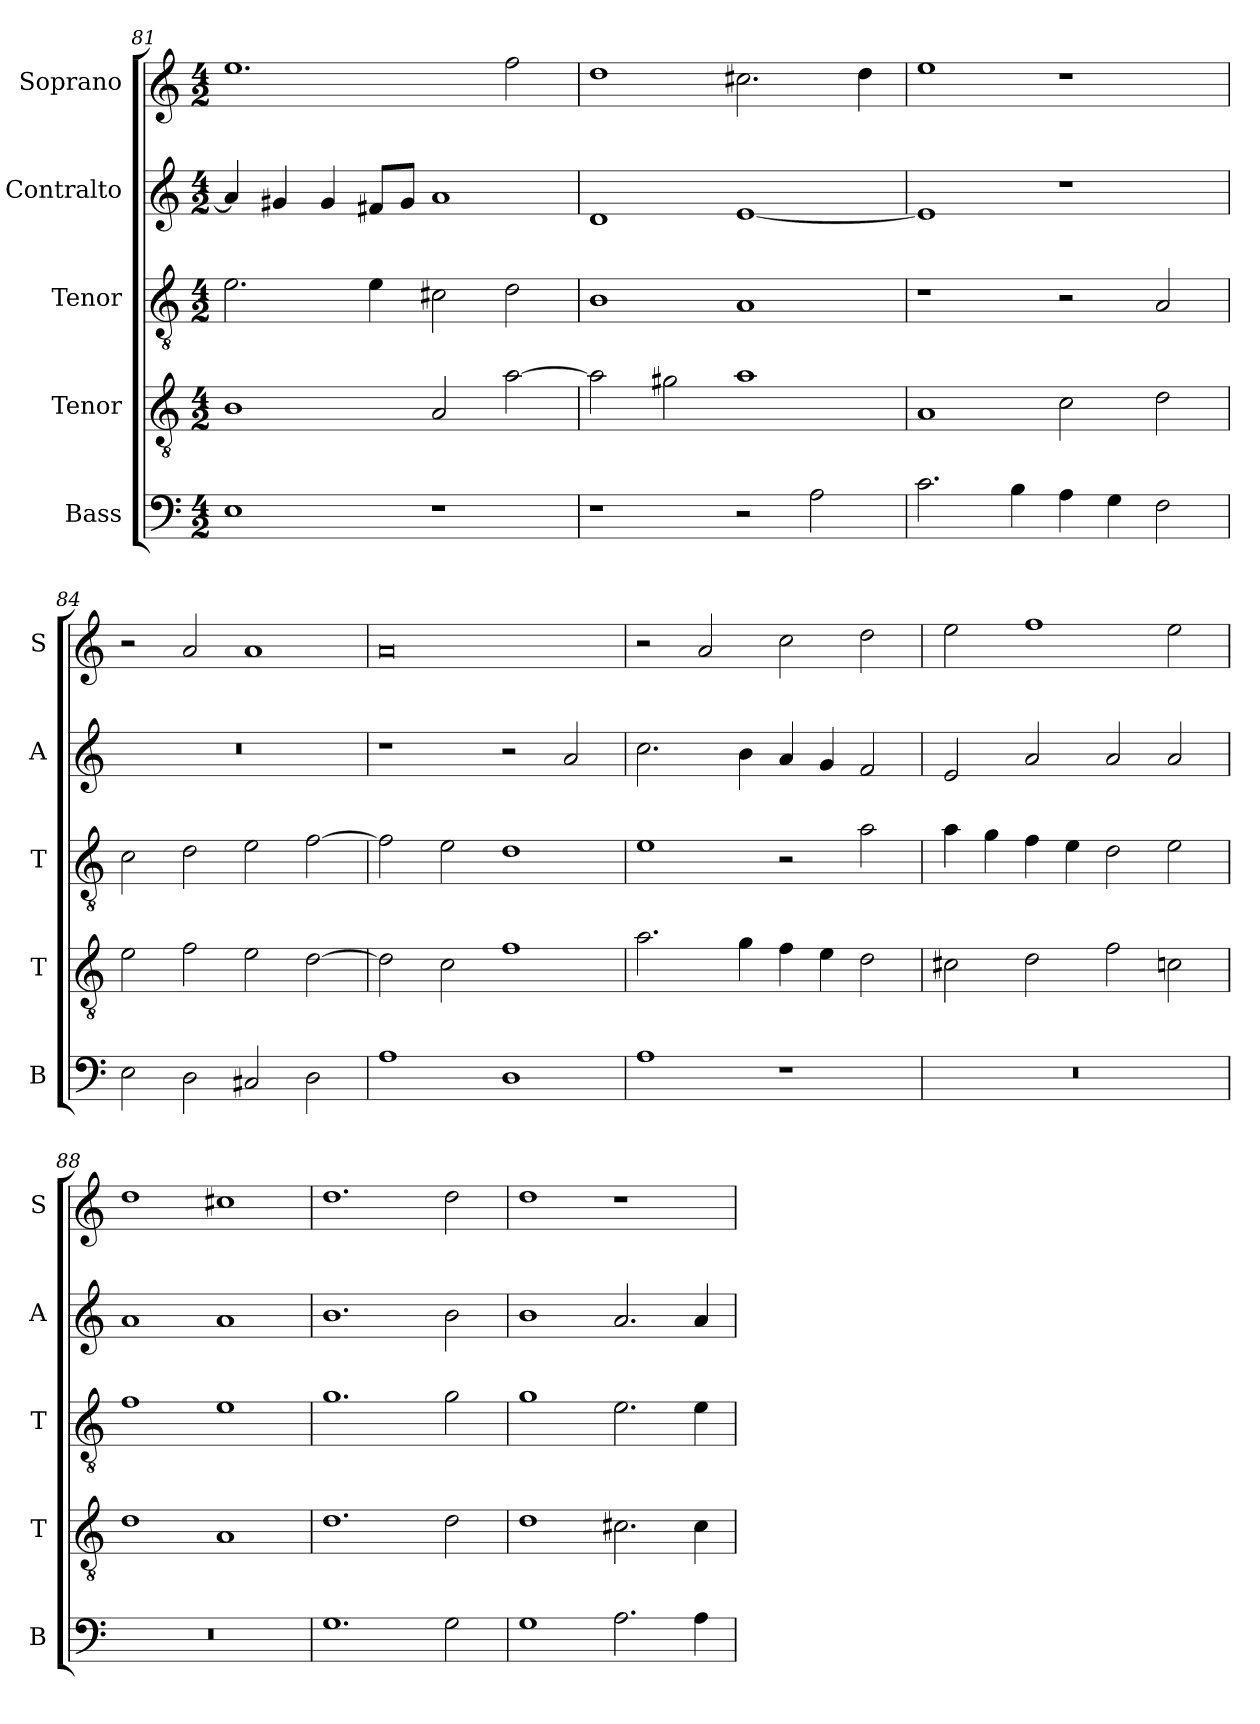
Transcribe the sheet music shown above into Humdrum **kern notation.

**kern	**kern	**kern	**kern	**kern
*part5	*part4	*part3	*part2	*part1
*staff5	*staff4	*staff3	*staff2	*staff1
*I"Bass	*I"Tenor	*I"Tenor	*I"Contralto	*I"Soprano
*I'B	*I'T	*I'T	*I'A	*I'S
*clefF4	*clefGv2	*clefGv2	*clefG2	*clefG2
*k[]	*k[]	*k[]	*k[]	*k[]
*A:aeo	*A:aeo	*A:aeo	*A:aeo	*A:aeo
*M4/2	*M4/2	*M4/2	*M4/2	*M4/2
=81	=81	=81	=81	=81
1E	1B	2.e	4a]	1.ee
.	.	.	4g#X	.
.	.	.	4g#	.
.	.	4e	8f#X/L	.
.	.	.	8g#/J	.
1r	2A	2c#X	1a	.
.	[2a	2d	.	2ff
=82	=82	=82	=82	=82
1r	2a]	1B	1d	1dd
.	2g#X	.	.	.
2r	1a	1A	[1e	2.cc#X
2A	.	.	.	.
.	.	.	.	4dd
=83	=83	=83	=83	=83
2.c	1A	1r	1e]	1ee
4B	.	.	.	.
4A	2c	2r	1r	1r
4G	.	.	.	.
2F	2d	2A	.	.
=84	=84	=84	=84	=84
2E	2e	2c	0r	2r
2D	2f	2d	.	2a
2C#X	2e	2e	.	1a
2D	[2d	[2f	.	.
=85	=85	=85	=85	=85
1A	2d]	2f]	1r	0a
.	2c	2e	.	.
1D	1f	1d	2r	.
.	.	.	2a	.
=86	=86	=86	=86	=86
1A	2.a	1e	2.cc	2r
.	.	.	.	2a
.	4g	.	4b	.
1r	4f	2r	4a	2cc
.	4e	.	4g	.
.	2d	2a	2f	2dd
=87	=87	=87	=87	=87
0r	2c#X	4a	2e	2ee
.	.	4g	.	.
.	2d	4f	2a	1ff
.	.	4e	.	.
.	2f	2d	2a	.
.	2cn	2e	2a	2ee
=88	=88	=88	=88	=88
0r	1d	1f	1a	1dd
.	1A	1e	1a	1cc#X
=89	=89	=89	=89	=89
1.G	1.d	1.g	1.b	1.dd
2G	2d	2g	2b	2dd
=90	=90	=90	=90	=90
1G	1d	1g	1b	1dd
2.A	2.c#X	2.e	2.a	1r
4A	4c#	4e	4a	.
=	=	=	=	=
*-	*-	*-	*-	*-
